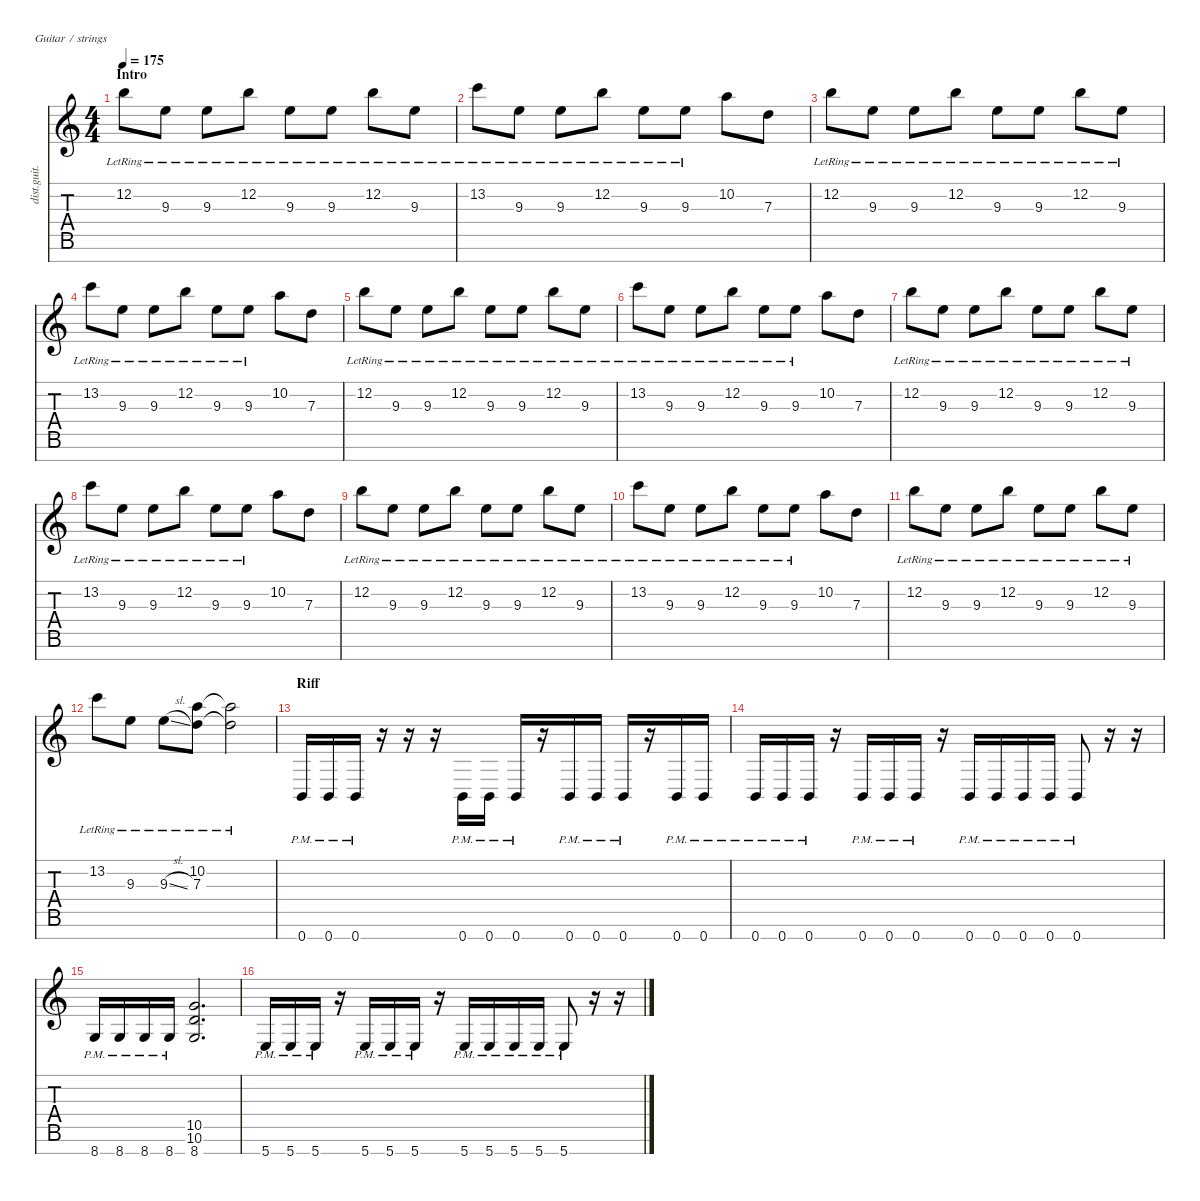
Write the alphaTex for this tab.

\defaultSystemsLayout 4
\hideDynamics
\bracketExtendMode nobrackets
\track ("Distortion Guitar - Zoli" "dist.guit.") {instrument distortionguitar}
\staff {score tabs}
\tuning (E4 B3 G3 D3 A2 E2 B1)
\ts (4 4)
\section ("" "Intro")
\tempo 175
\clef g2
\ks c
12.2{lr}.8{dy ff instrument distortionguitar beam Down} 9.3{lr}.8{beam Down} 9.3{lr}.8{beam Down} 12.2{lr}.8{beam Down} 9.3{lr}.8{beam Down} 9.3{lr}.8{beam Down} 12.2{lr}.8{beam Down} 9.3{lr}.8{beam Down} |
13.2{lr}.8{beam Down} 9.3{lr}.8{beam Down} 9.3{lr}.8{beam Down} 12.2{lr}.8{beam Down} 9.3{lr}.8{beam Down} 9.3{lr}.8{beam Down} 10.2.8{beam Down} 7.3.8{beam Down} |
12.2{lr}.8{beam Down} 9.3{lr}.8{beam Down} 9.3{lr}.8{beam Down} 12.2{lr}.8{beam Down} 9.3{lr}.8{beam Down} 9.3{lr}.8{beam Down} 12.2{lr}.8{beam Down} 9.3{lr}.8{beam Down} |
13.2{lr}.8{beam Down} 9.3{lr}.8{beam Down} 9.3{lr}.8{beam Down} 12.2{lr}.8{beam Down} 9.3{lr}.8{beam Down} 9.3{lr}.8{beam Down} 10.2.8{beam Down} 7.3.8{beam Down} |
12.2{lr}.8{beam Down} 9.3{lr}.8{beam Down} 9.3{lr}.8{beam Down} 12.2{lr}.8{beam Down} 9.3{lr}.8{beam Down} 9.3{lr}.8{beam Down} 12.2{lr}.8{beam Down} 9.3{lr}.8{beam Down} |
13.2{lr}.8{beam Down} 9.3{lr}.8{beam Down} 9.3{lr}.8{beam Down} 12.2{lr}.8{beam Down} 9.3{lr}.8{beam Down} 9.3{lr}.8{beam Down} 10.2.8{beam Down} 7.3.8{beam Down} |
12.2{lr}.8{beam Down} 9.3{lr}.8{beam Down} 9.3{lr}.8{beam Down} 12.2{lr}.8{beam Down} 9.3{lr}.8{beam Down} 9.3{lr}.8{beam Down} 12.2{lr}.8{beam Down} 9.3{lr}.8{beam Down} |
13.2{lr}.8{beam Down} 9.3{lr}.8{beam Down} 9.3{lr}.8{beam Down} 12.2{lr}.8{beam Down} 9.3{lr}.8{beam Down} 9.3{lr}.8{beam Down} 10.2.8{beam Down} 7.3.8{beam Down} |
12.2{lr}.8{beam Down} 9.3{lr}.8{beam Down} 9.3{lr}.8{beam Down} 12.2{lr}.8{beam Down} 9.3{lr}.8{beam Down} 9.3{lr}.8{beam Down} 12.2{lr}.8{beam Down} 9.3{lr}.8{beam Down} |
13.2{lr}.8{beam Down} 9.3{lr}.8{beam Down} 9.3{lr}.8{beam Down} 12.2{lr}.8{beam Down} 9.3{lr}.8{beam Down} 9.3{lr}.8{beam Down} 10.2.8{beam Down} 7.3.8{beam Down} |
12.2{lr}.8{beam Down} 9.3{lr}.8{beam Down} 9.3{lr}.8{beam Down} 12.2{lr}.8{beam Down} 9.3{lr}.8{beam Down} 9.3{lr}.8{beam Down} 12.2{lr}.8{beam Down} 9.3{lr}.8{beam Down} |
13.2{lr}.8{beam Down} 9.3{lr}.8{beam Down} 9.3{sl lr}.8{beam Down} (10.2{lr} 7.3{lr}).8{beam Down} (10.2{lr t} 7.3{lr t}).2{beam Down} |
\section ("" "Riff")
0.7{pm}.16{beam Up} 0.7{pm}.16{beam Up} 0.7{pm}.16{beam Up} r.16{beam Down} r.16{beam Down} r.16{beam Down} 0.7{pm}.16{beam Up} 0.7{pm}.16{beam Up} 0.7{pm}.16{beam Up} r.16{beam Up} 0.7{pm}.16{beam Up} 0.7{pm}.16{beam Up} 0.7{pm}.16{beam Up} r.16{beam Up} 0.7{pm}.16{beam Up} 0.7{pm}.16{beam Up} |
0.7{pm}.16{beam Up} 0.7{pm}.16{beam Up} 0.7{pm}.16{beam Up} r.16{beam Down} 0.7{pm}.16{beam Up} 0.7{pm}.16{beam Up} 0.7{pm}.16{beam Up} r.16{beam Down} 0.7{pm}.16{beam Up} 0.7{pm}.16{beam Up} 0.7{pm}.16{beam Up} 0.7{pm}.16{beam Up} 0.7{pm}.8{beam Up} r.16{beam Down} r.16{beam Down} |
8.7{pm}.16{beam Up} 8.7{pm}.16{beam Up} 8.7{pm}.16{beam Up} 8.7{pm}.16{beam Up} (8.7 10.6 10.5).2{d beam Up} |
5.7{pm}.16{beam Up} 5.7{pm}.16{beam Up} 5.7{pm}.16{beam Up} r.16{beam Down} 5.7{pm}.16{beam Up} 5.7{pm}.16{beam Up} 5.7{pm}.16{beam Up} r.16{beam Down} 5.7{pm}.16{beam Up} 5.7{pm}.16{beam Up} 5.7{pm}.16{beam Up} 5.7{pm}.16{beam Up} 5.7{pm}.8{beam Up} r.16{beam Down} r.16{beam Down}
